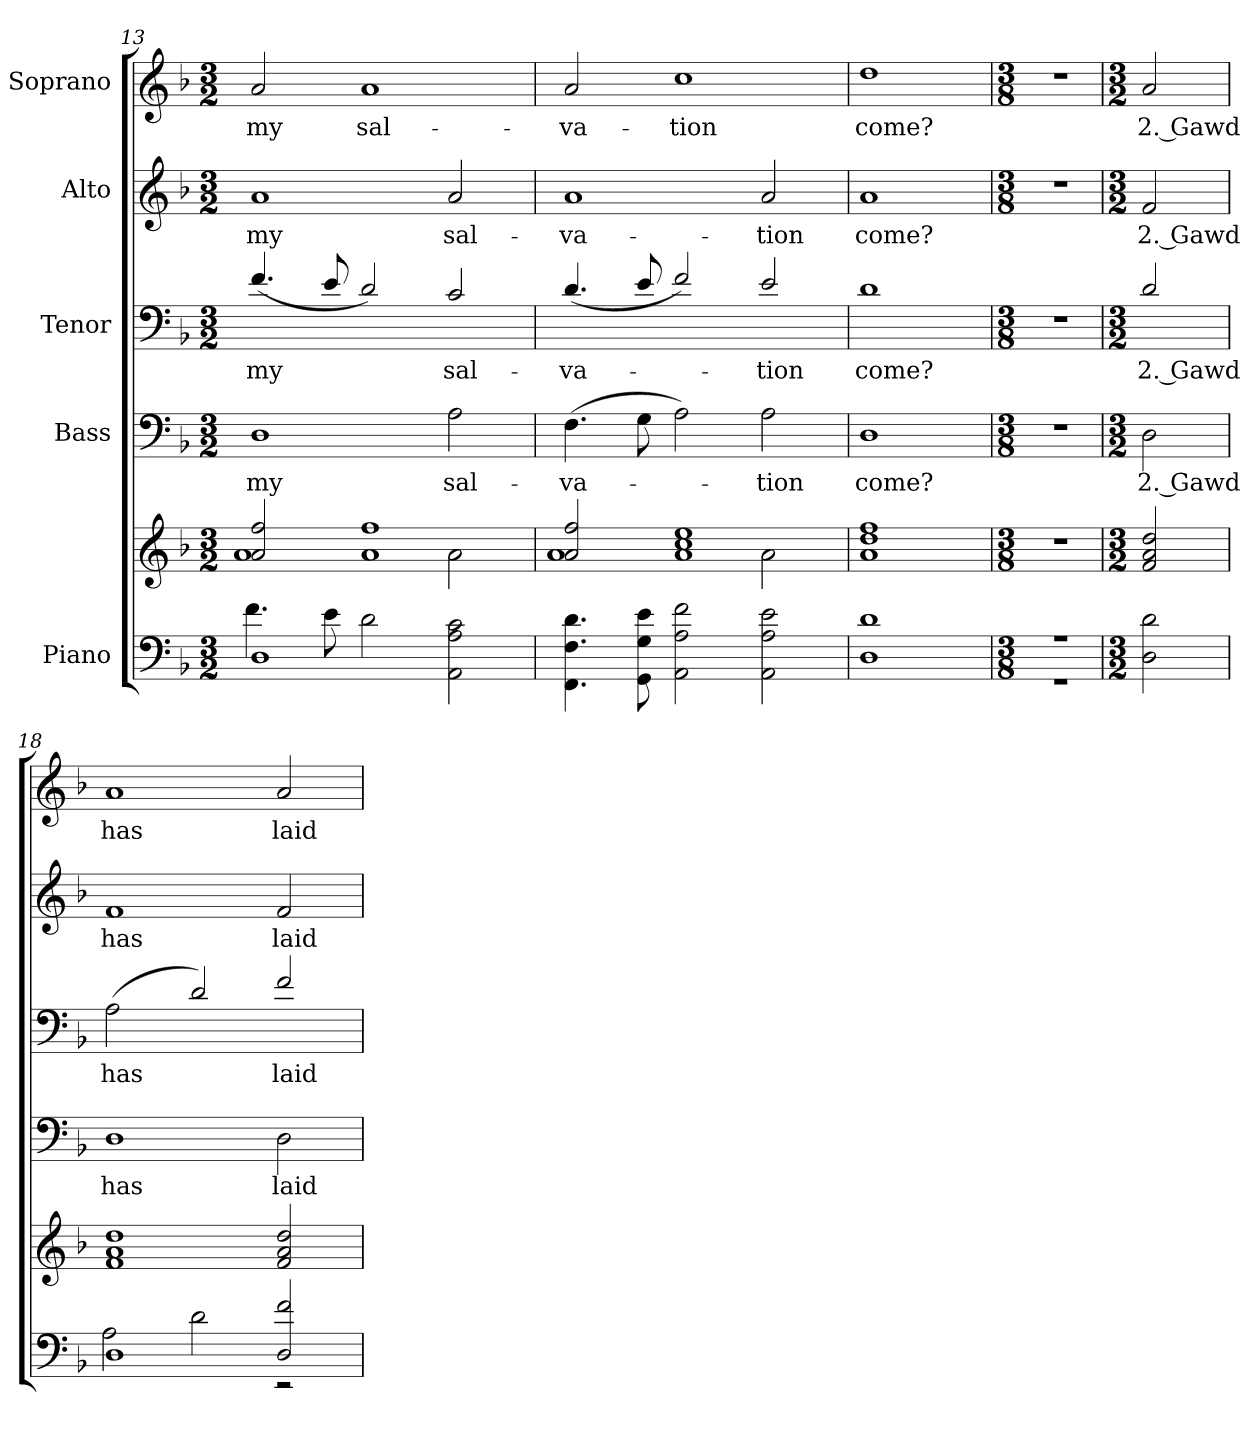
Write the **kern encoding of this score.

**kern	**kern	**kern	**text	**kern	**text	**kern	**text	**kern	**text
*part5	*part5	*part4	*part4	*part3	*part3	*part2	*part2	*part1	*part1
*staff6	*staff5	*staff4	*staff4	*staff3	*staff3	*staff2	*staff2	*staff1	*staff1
*I"Piano	*	*I"Bass	*	*I"Tenor	*	*I"Alto	*	*I"Soprano	*
!!LO:PB:g=z
*clefF4	*clefG2	*clefF4	*	*clefF4	*	*clefG2	*	*clefG2	*
*k[b-]	*k[b-]	*k[b-]	*	*k[b-]	*	*k[b-]	*	*k[b-]	*
*F:	*F:	*F:	*	*F:	*	*F:	*	*F:	*
*M3/2	*M3/2	*M3/2	*	*M3/2	*	*M3/2	*	*M3/2	*
=13	=13	=13	=13	=13	=13	=13	=13	=13	=13
*^	*^	*	*	*	*	*	*	*	*
!	!	!	!	!	!LO:LY:b:color=#000000	!	!	!	!	!	!
!	!	!	!	!	!	!	!LO:LY:b:color=#000000	!	!	!	!
!	!	!	!	!	!	!	!	!	!LO:LY:b:color=#000000	!	!
!	!	!	!	!	!	!	!	!	!	!	!LO:LY:b:color=#000000
1Di	4.fi\	2ai/ 2ffi	1ai	1Di	my	(4.fi/	my	1ai	my	2ai/	my
.	8ei\	.	.	.	.	8ei/	.	.	.	.	.
!	!	!	!	!	!	!	!	!	!	!	!LO:LY:b:color=#000000
.	2di\	1ai 1ffi	.	.	.	2di/)	.	.	.	1ai	sal-
!	!	!	!	!	!LO:LY:b:color=#000000	!	!	!	!	!	!
!	!	!	!	!	!	!	!LO:LY:b:color=#000000	!	!	!	!
!	!	!	!	!	!	!	!	!	!LO:LY:b:color=#000000	!	!
2AAi\ 2Ai 2ci	2ryy	.	2ai\	2Ai\	sal-	2ci/	sal-	2ai/	sal-	.	.
*v	*v	*	*	*	*	*	*	*	*	*	*
=14	=14	=14	=14	=14	=14	=14	=14	=14	=14	=14
*^	*	*	*	*	*	*	*	*	*	*
!	!	!	!	!	!LO:LY:b:color=#000000	!	!	!	!	!	!
*v	*v	*	*	*	*	*	*	*	*	*	*
*^	*	*	*	*	*	*	*	*	*	*
!	!	!	!	!	!	!	!LO:LY:b:color=#000000	!	!	!	!
*v	*v	*	*	*	*	*	*	*	*	*	*
*^	*	*	*	*	*	*	*	*	*	*
!	!	!	!	!	!	!	!	!	!LO:LY:b:color=#000000	!	!
*v	*v	*	*	*	*	*	*	*	*	*	*
*^	*	*	*	*	*	*	*	*	*	*
!	!	!	!	!	!	!	!	!	!	!	!LO:LY:b:color=#000000
*v	*v	*	*	*	*	*	*	*	*	*	*
4.FFi\ 4.Fi 4.di	2ai/ 2ffi	1ai	(4.Fi\	-va-	(4.di/	-va-	1ai	-va-	2ai/	-va-
8GGi\ 8Gi 8ei	.	.	8Gi\	.	8ei/	.	.	.	.	.
!	!	!	!	!	!	!	!	!	!	!LO:LY:b:color=#000000
2AAi\ 2Ai 2fi	1ai 1cci 1eei	.	2Ai\)	.	2fi/)	.	.	.	1cci	-tion
!	!	!	!	!LO:LY:b:color=#000000	!	!	!	!	!	!
!	!	!	!	!	!	!LO:LY:b:color=#000000	!	!	!	!
!	!	!	!	!	!	!	!	!LO:LY:b:color=#000000	!	!
2AAi\ 2Ai 2ei	.	2ai\	2Ai\	-tion	2ei/	-tion	2ai/	-tion	.	.
*	*v	*v	*	*	*	*	*	*	*	*
=15	=15	=15	=15	=15	=15	=15	=15	=15	=15
*	*^	*	*	*	*	*	*	*	*
!	!	!	!	!LO:LY:b:color=#000000	!	!	!	!	!	!
*	*v	*v	*	*	*	*	*	*	*	*
*	*^	*	*	*	*	*	*	*	*
!	!	!	!	!	!	!LO:LY:b:color=#000000	!	!	!	!
*	*v	*v	*	*	*	*	*	*	*	*
*	*^	*	*	*	*	*	*	*	*
!	!	!	!	!	!	!	!	!LO:LY:b:color=#000000	!	!
*	*v	*v	*	*	*	*	*	*	*	*
*	*^	*	*	*	*	*	*	*	*
!	!	!	!	!	!	!	!	!	!	!LO:LY:b:color=#000000
*	*v	*v	*	*	*	*	*	*	*	*
1Di 1di	1ai 1ddi 1ffi	1Di	come?	1di	come?	1ai	come?	1ddi	come?
!!LO:PB:g=z
=16	=16	=16	=16	=16	=16	=16	=16	=16	=16
*M3/8	*M3/8	*M3/8	*	*M3/8	*	*M3/8	*	*M3/8	*
*^	*	*	*	*	*	*	*	*	*
!	!	!LO:N:vis=1	!LO:N:vis=1	!	!LO:N:vis=1	!	!LO:N:vis=1	!	!LO:N:vis=1	!
4.r	4.r	4.r	4.r	.	4.r	.	4.r	.	4.r	.
*v	*v	*	*	*	*	*	*	*	*	*
=17	=17	=17	=17	=17	=17	=17	=17	=17	=17
*M3/2	*M3/2	*M3/2	*	*M3/2	*	*M3/2	*	*M3/2	*
*^	*	*	*	*	*	*	*	*	*
!	!	!	!	!LO:LY:b:color=#000000	!	!	!	!	!	!
*v	*v	*	*	*	*	*	*	*	*	*
*^	*	*	*	*	*	*	*	*	*
!	!	!	!	!	!	!LO:LY:b:color=#000000	!	!	!	!
*v	*v	*	*	*	*	*	*	*	*	*
*^	*	*	*	*	*	*	*	*	*
!	!	!	!	!	!	!	!	!LO:LY:b:color=#000000	!	!
*v	*v	*	*	*	*	*	*	*	*	*
*^	*	*	*	*	*	*	*	*	*
!	!	!	!	!	!	!	!	!	!	!LO:LY:b:color=#000000
*v	*v	*	*	*	*	*	*	*	*	*
2Di\ 2di	2fi/ 2ai 2ddi	2Di\	2. Gawd	2di/	2. Gawd	2fi/	2. Gawd	2ai/	2. Gawd
=18	=18	=18	=18	=18	=18	=18	=18	=18	=18
*^	*	*	*	*	*	*	*	*	*
!	!	!	!	!LO:LY:b:color=#000000	!	!	!	!	!	!
!	!	!	!	!	!	!LO:LY:b:color=#000000	!	!	!	!
!	!	!	!	!	!	!	!	!LO:LY:b:color=#000000	!	!
!	!	!	!	!	!	!	!	!	!	!LO:LY:b:color=#000000
1Di	2Ai\	1fi 1ai 1ddi	1Di	has	(2Ai\	has	1fi	has	1ai	has
.	2di\	.	.	.	2di/)	.	.	.	.	.
!	!	!	!	!LO:LY:b:color=#000000	!	!	!	!	!	!
!	!	!	!	!	!	!LO:LY:b:color=#000000	!	!	!	!
!	!	!	!	!	!	!	!	!LO:LY:b:color=#000000	!	!
!	!	!	!	!	!	!	!	!	!	!LO:LY:b:color=#000000
2Di/ 2fi	2r	2fi/ 2ai 2ddi	2Di\	laid	2fi/	laid	2fi/	laid	2ai/	laid
*v	*v	*	*	*	*	*	*	*	*	*
=	=	=	=	=	=	=	=	=	=
*-	*-	*-	*-	*-	*-	*-	*-	*-	*-
